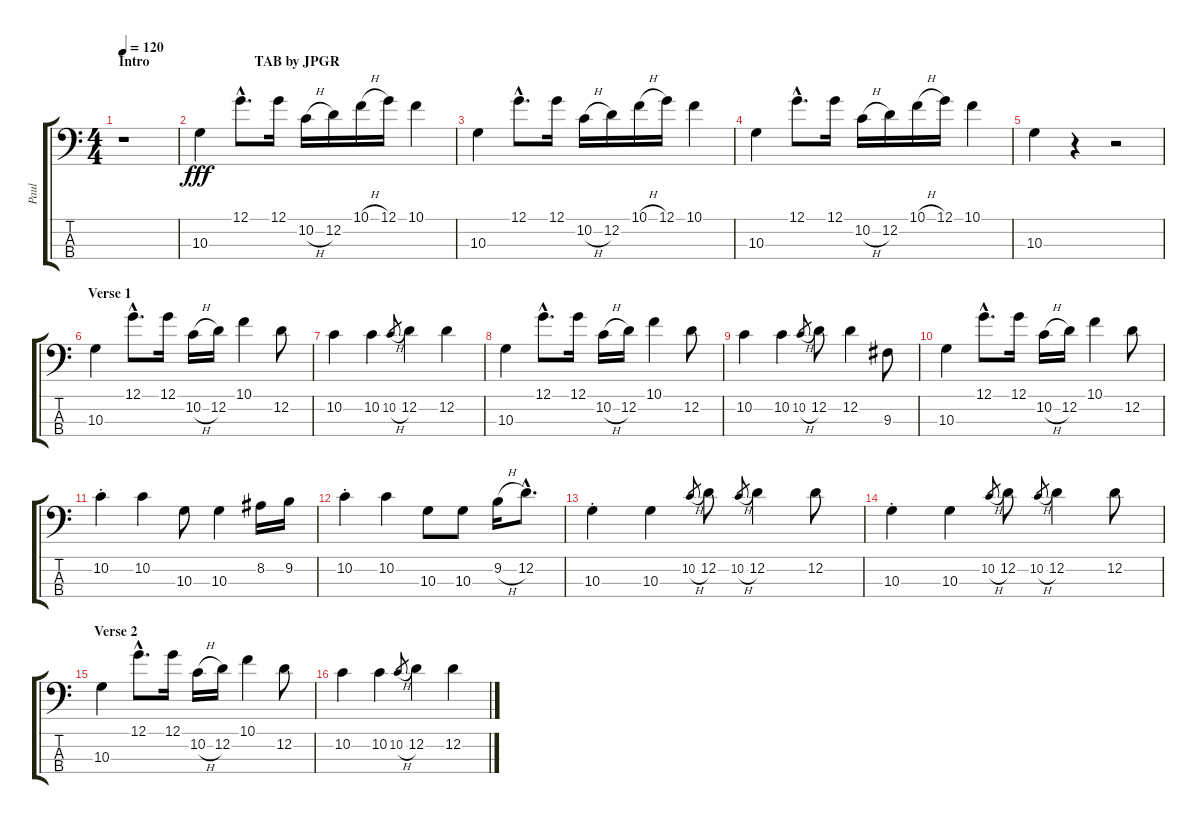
\track ("Paul" "Paul") {instrument acousticbass}
\staff {score tabs}
\tuning (G2 D2 A1 E1) {hide}
\ts (4 4)
\section ("" "Intro                              TAB by JPGR")
\tempo 120
\clef f4
\ks c
r.1{dy fff instrument acousticbass} |
10.3.4 12.1{hac}.8{d} 12.1.16 10.2{h}.16 12.2.16 10.1{h}.16 12.1.16 10.1.4 |
10.3.4 12.1{hac}.8{d} 12.1.16 10.2{h}.16 12.2.16 10.1{h}.16 12.1.16 10.1.4 |
10.3.4 12.1{hac}.8{d} 12.1.16 10.2{h}.16 12.2.16 10.1{h}.16 12.1.16 10.1.4 |
10.3.4 r.4 r.2 |
\section ("" "Verse 1")
10.3.4 12.1{hac}.8{d} 12.1.16 10.2{h}.16 12.2.16 10.1.4 12.2.8 |
10.2.4 10.2.4 10.2{h}.8{gr} 12.2.4 12.2.4 |
10.3.4 12.1{hac}.8{d} 12.1.16 10.2{h}.16 12.2.16 10.1.4 12.2.8 |
10.2.4 10.2.4 10.2{h}.8{gr} 12.2.8 12.2.4 9.3.8 |
10.3.4 12.1{hac}.8{d} 12.1.16 10.2{h}.16 12.2.16 10.1.4 12.2.8 |
10.2{st}.4 10.2.4 10.3.8 10.3.4 8.2.16 9.2.16 |
10.2{st}.4 10.2.4 10.3.8 10.3.8 9.2{h}.16 12.2{hac}.8{d} |
10.3{st}.4 10.3.4 10.2{h}.8{gr} 12.2.8 10.2{h}.8{gr} 12.2.4 12.2.8 |
10.3{st}.4 10.3.4 10.2{h}.8{gr} 12.2.8 10.2{h}.8{gr} 12.2.4 12.2.8 |
\section ("" "Verse 2")
10.3.4 12.1{hac}.8{d} 12.1.16 10.2{h}.16 12.2.16 10.1.4 12.2.8 |
10.2.4 10.2.4 10.2{h}.8{gr} 12.2.4 12.2.4
